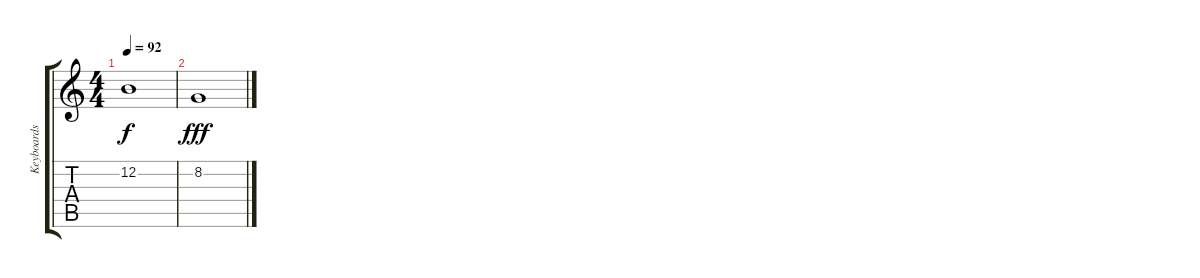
\track ("Keyboards II (Munter)" "Keyboards ") {instrument choiraahs}
\staff {score tabs}
\tuning (E4 B3 G3 D3 A2 E2) {hide}
\ts (4 4)
\tempo 92
\clef g2
\ks c
12.2.1{dy f} |
8.2.1{dy fff}
